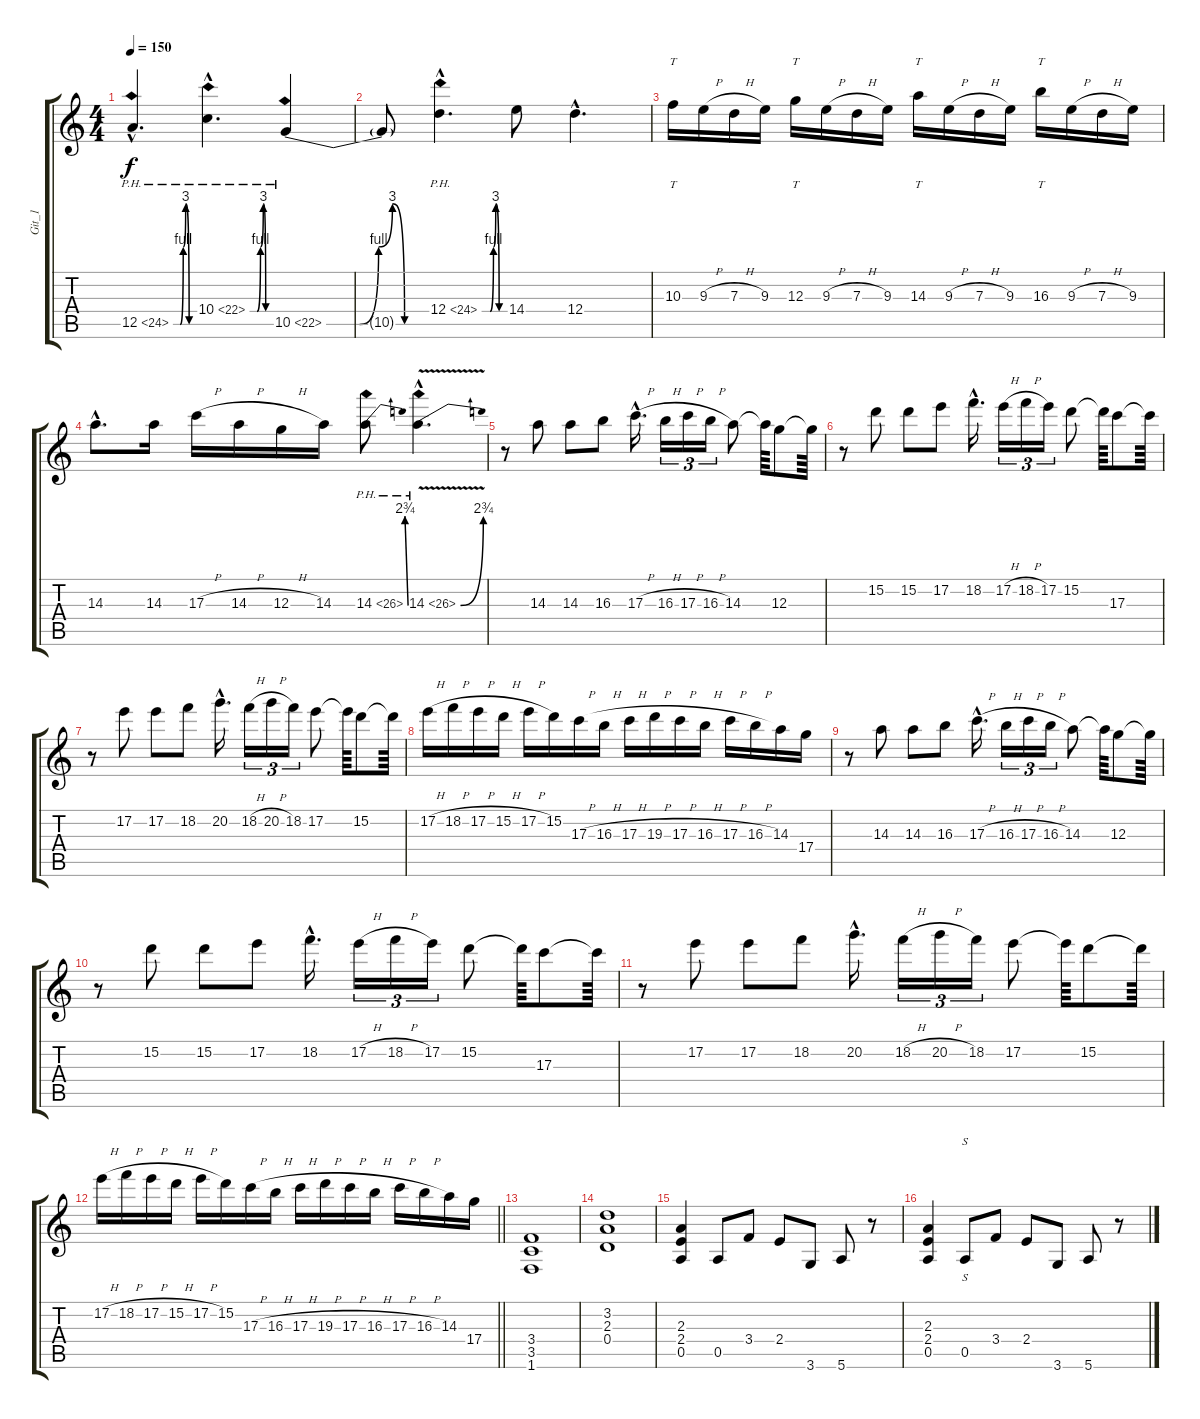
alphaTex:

\track ("Git_1" "Git_1") {instrument distortionguitar}
\staff {score tabs}
\tuning (E4 B3 G3 D3 A2 E2) {hide}
\ts (4 4)
\tempo 150
\clef g2
\ks c
12.5{be (custom 0 0 19 0 28 4 35 12 45 0 60 0) ph 12 hac}.4{d dy f} 10.4{be (custom 0 0 20 0 30 4 38 12 45 0 60 0) ph 12 hac}.4{d} 10.5{be (custom 0 0 19 0 30 4 38 12 45 0 60 0) ph 12}.4 |
10.5{t}.8 12.4{be (custom 0 0 21 0 30 4 36 12 45 0 60 0) ph 12 hac}.4{d} 14.4.8 12.4{hac}.4{d} |
10.3.16{tt} 9.3{h}.16 7.3{h}.16 9.3.16 12.3.16{tt} 9.3{h}.16 7.3{h}.16 9.3.16 14.3.16{tt} 9.3{h}.16 7.3{h}.16 9.3.16 16.3.16{tt} 9.3{h}.16 7.3{h}.16 9.3.16 |
14.3{hac}.8{d} 14.3.16 17.3{h}.16 14.3{h}.16 12.3{h}.16 14.3.16 14.3{be (bend 0 0 60 11) ph 12}.8 14.3{be (bend 0 0 60 11) ph 12 v hac}.4{d} |
r.8 14.3.8 14.3.8 16.3.8 17.3{h hac}.16{d} 16.3{h}.16{tu (3 2)} 17.3{h}.16{tu (3 2)} 16.3{h}.16{tu (3 2)} 14.3.8 14.3{t}.64 12.3.8 12.3{t}.64 |
r.8 15.2.8 15.2.8 17.2.8 18.2{hac}.16{d} 17.2{h}.16{tu (3 2)} 18.2{h}.16{tu (3 2)} 17.2.16{tu (3 2)} 15.2.8 15.2{t}.64 17.3.8 17.3{t}.64 |
r.8 17.2.8 17.2.8 18.2.8 20.2{hac}.16{d} 18.2{h}.16{tu (3 2)} 20.2{h}.16{tu (3 2)} 18.2.16{tu (3 2)} 17.2.8 17.2{t}.64 15.2.8 15.2{t}.64 |
17.2{h}.16 18.2{h}.16 17.2{h}.16 15.2{h}.16 17.2{h}.16 15.2.16 17.3{h}.16 16.3{h}.16 17.3{h}.16 19.3{h}.16 17.3{h}.16 16.3{h}.16 17.3{h}.16 16.3{h}.16 14.3.16 17.4.16 |
r.8 14.3.8 14.3.8 16.3.8 17.3{h hac}.16{d} 16.3{h}.16{tu (3 2)} 17.3{h}.16{tu (3 2)} 16.3{h}.16{tu (3 2)} 14.3.8 14.3{t}.64 12.3.8 12.3{t}.64 |
r.8 15.2.8 15.2.8 17.2.8 18.2{hac}.16{d} 17.2{h}.16{tu (3 2)} 18.2{h}.16{tu (3 2)} 17.2.16{tu (3 2)} 15.2.8 15.2{t}.64 17.3.8 17.3{t}.64 |
r.8 17.2.8 17.2.8 18.2.8 20.2{hac}.16{d} 18.2{h}.16{tu (3 2)} 20.2{h}.16{tu (3 2)} 18.2.16{tu (3 2)} 17.2.8 17.2{t}.64 15.2.8 15.2{t}.64 |
\barLineRight lightlight
17.2{h}.16 18.2{h}.16 17.2{h}.16 15.2{h}.16 17.2{h}.16 15.2.16 17.3{h}.16 16.3{h}.16 17.3{h}.16 19.3{h}.16 17.3{h}.16 16.3{h}.16 17.3{h}.16 16.3{h}.16 14.3.16 17.4.16 |
(3.4 3.5 1.6).1 |
(3.2 2.3 0.4).1 |
(2.3 2.4 0.5).4 0.5.8 3.4.8 2.4.8 3.6.8 5.6.8 r.8 |
(2.3 2.4 0.5).4 0.5.8{s} 3.4.8 2.4.8 3.6.8 5.6.8 r.8
